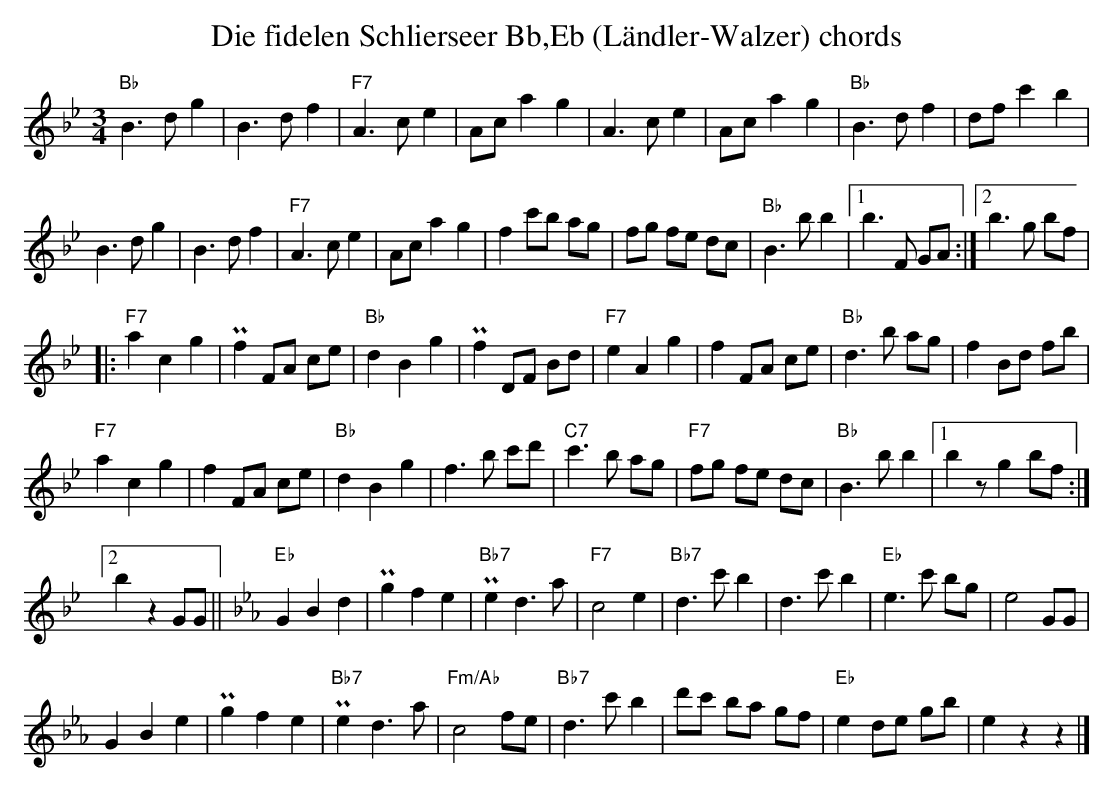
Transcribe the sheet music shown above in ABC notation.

X:1
T: Die fidelen Schlierseer Bb,Eb (Ländler-Walzer) chords
M:3/4
L:1/4
K:Bb %%MIDI gchordon
"Bb"B>d g | B>d f | "F7"A>c e | A/c/ a g | A>c e | A/c/ a g | "Bb"B>d f | d/f/ c' b |
B>d g | B>d f | "F7"A>c e | A/c/ a g | f c'/b/ a/g/ | f/g/ f/e/ d/c/ | "Bb"B>b b |1 b>F G/A/ :|2 b>g b/f/ |
|: "F7"acg | Pf F/A/ c/e/ | "Bb"dBg | Pf D/F/ B/d/ | "F7"eAg | f F/A/ c/e/ | "Bb"d>b a/g/ | f B/d/ f/b/ |
"F7"acg | f F/A/ c/e/ | "Bb"dBg | f>b c'/d'/ | "C7"c'>b a/g/ | "F7"f/g/ f/e/ d/c/ | "Bb"B>b b |1 b z/g b/f/ :|2
b z G/G/ || [K:Eb] "Eb"GBd | Pgfe | P"Bb7"e d>a | "F7"c2 e | "Bb7"d>c' b | d>c' b | "Eb"e>c' b/g/ | e2 G/G/ |
GBe | Pgfe | "Bb7"Pe d>a | "Fm/Ab"c2 f/e/ | "Bb7"d>c' b | d'/c'/ b/a/ g/f/ | "Eb"e d/e/ g/b/ | e zz |]
